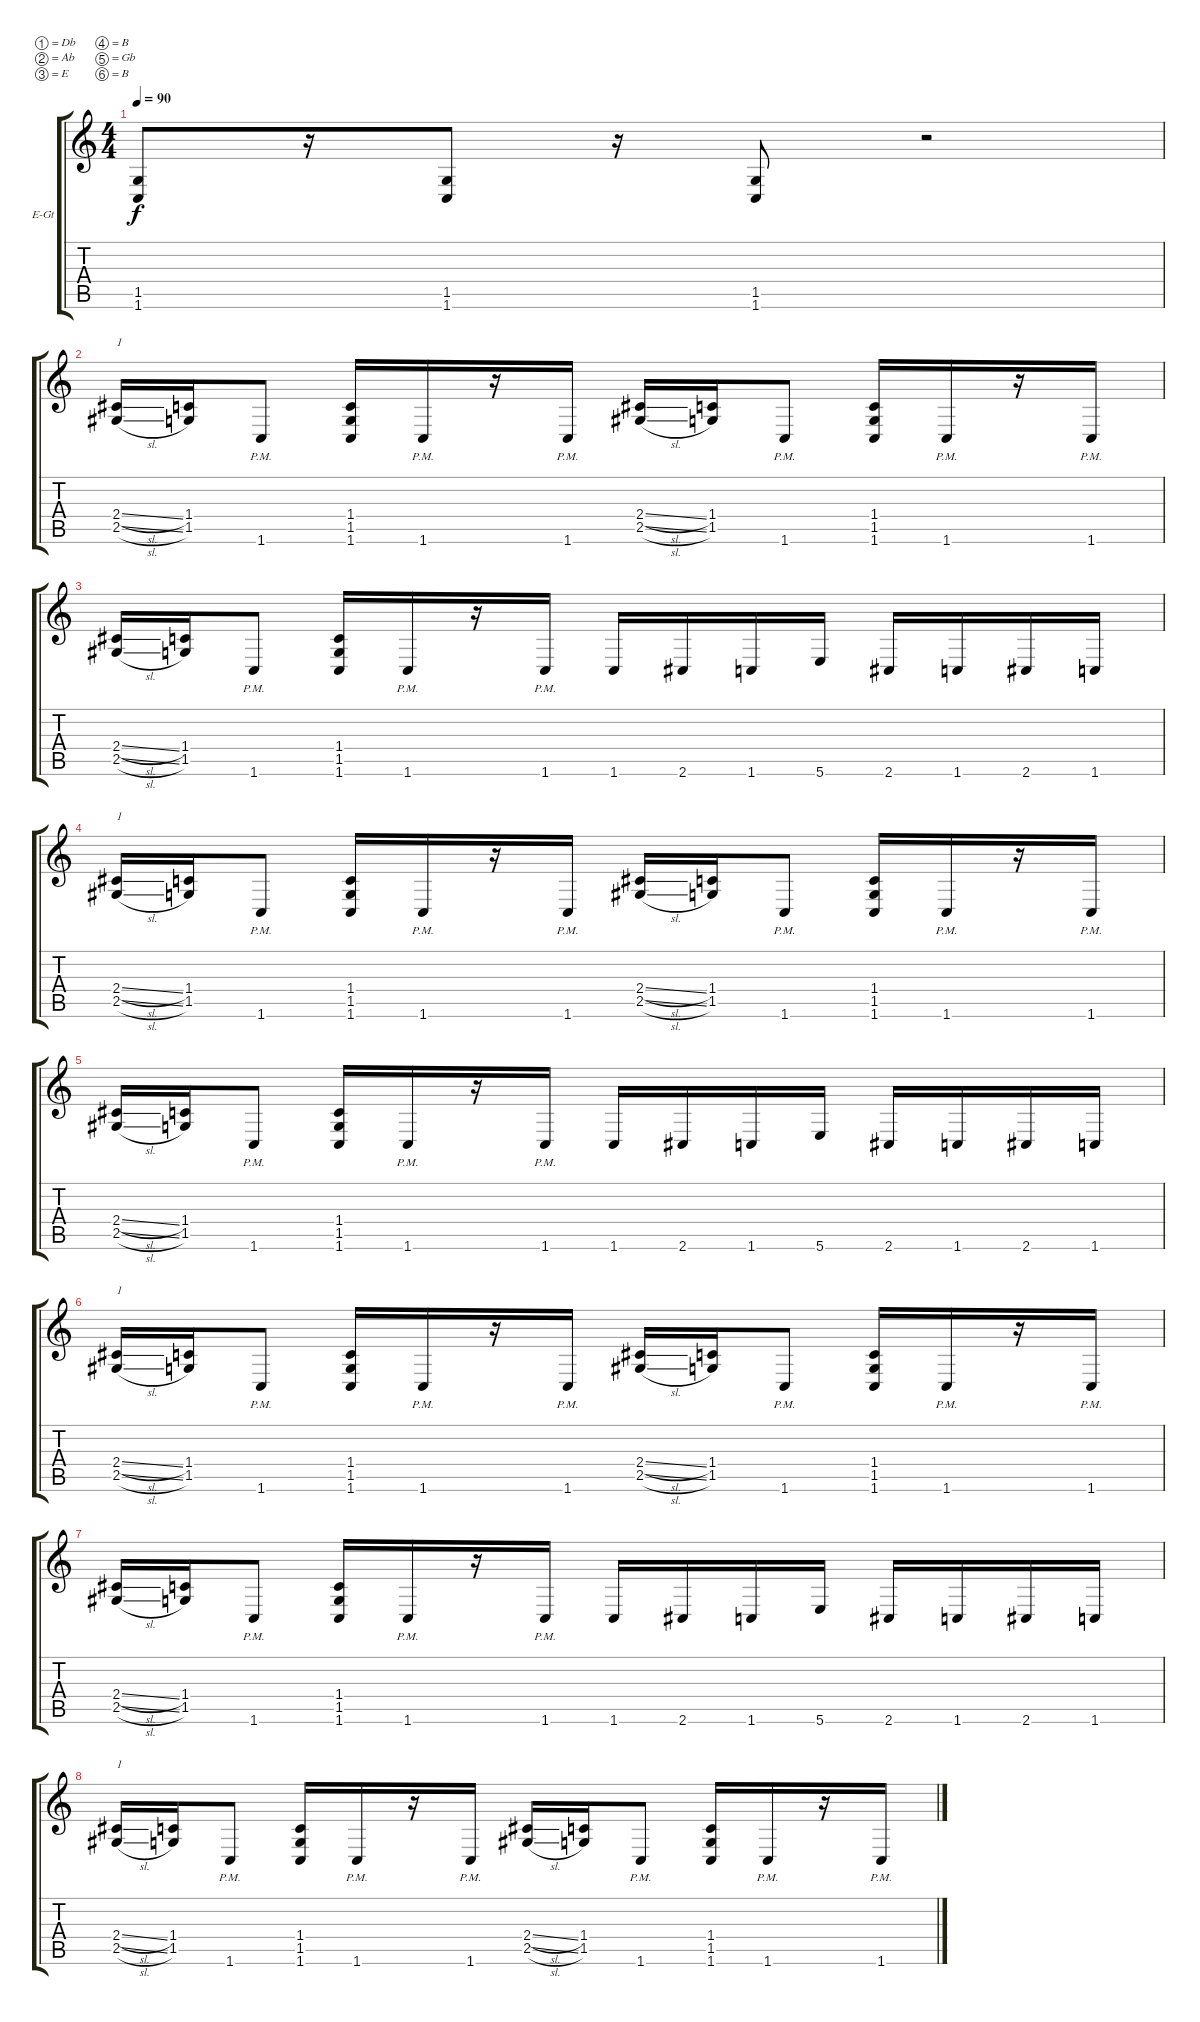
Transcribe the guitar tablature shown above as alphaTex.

\bracketExtendMode groupsimilarinstruments
\firstSystemTrackNameOrientation horizontal
\otherSystemsTrackNameOrientation horizontal
\track ("[ALEX]" "E-Gt") {instrument overdrivenguitar}
\staff {score tabs}
\tuning (Db4 Ab3 E3 B2 Gb2 B1)
\ts (4 4)
\tempo 90
\clef g2
\ks c
(1.5 1.6).8{dy f} r.16 (1.5 1.6).8 r.16 (1.5 1.6).8 r.2 |
(2.4{sl} 2.5{sl}).16{txt "1"} (1.4 1.5).16 1.6{pm}.8 (1.4 1.5 1.6).16 1.6{pm}.16 r.16 1.6{pm}.16 (2.4{sl} 2.5{sl}).16 (1.4 1.5).16 1.6{pm}.8 (1.4 1.5 1.6).16 1.6{pm}.16 r.16 1.6{pm}.16 |
(2.4{sl} 2.5{sl}).16 (1.4 1.5).16 1.6{pm}.8 (1.4 1.5 1.6).16 1.6{pm}.16 r.16 1.6{pm}.16 1.6.16 2.6.16 1.6.16 5.6.16 2.6.16 1.6.16 2.6.16 1.6.16 |
(2.4{sl} 2.5{sl}).16{txt "1"} (1.4 1.5).16 1.6{pm}.8 (1.4 1.5 1.6).16 1.6{pm}.16 r.16 1.6{pm}.16 (2.4{sl} 2.5{sl}).16 (1.4 1.5).16 1.6{pm}.8 (1.4 1.5 1.6).16 1.6{pm}.16 r.16 1.6{pm}.16 |
(2.4{sl} 2.5{sl}).16 (1.4 1.5).16 1.6{pm}.8 (1.4 1.5 1.6).16 1.6{pm}.16 r.16 1.6{pm}.16 1.6.16 2.6.16 1.6.16 5.6.16 2.6.16 1.6.16 2.6.16 1.6.16 |
(2.4{sl} 2.5{sl}).16{txt "1"} (1.4 1.5).16 1.6{pm}.8 (1.4 1.5 1.6).16 1.6{pm}.16 r.16 1.6{pm}.16 (2.4{sl} 2.5{sl}).16 (1.4 1.5).16 1.6{pm}.8 (1.4 1.5 1.6).16 1.6{pm}.16 r.16 1.6{pm}.16 |
(2.4{sl} 2.5{sl}).16 (1.4 1.5).16 1.6{pm}.8 (1.4 1.5 1.6).16 1.6{pm}.16 r.16 1.6{pm}.16 1.6.16 2.6.16 1.6.16 5.6.16 2.6.16 1.6.16 2.6.16 1.6.16 |
(2.4{sl} 2.5{sl}).16{txt "1"} (1.4 1.5).16 1.6{pm}.8 (1.4 1.5 1.6).16 1.6{pm}.16 r.16 1.6{pm}.16 (2.4{sl} 2.5{sl}).16 (1.4 1.5).16 1.6{pm}.8 (1.4 1.5 1.6).16 1.6{pm}.16 r.16 1.6{pm}.16
